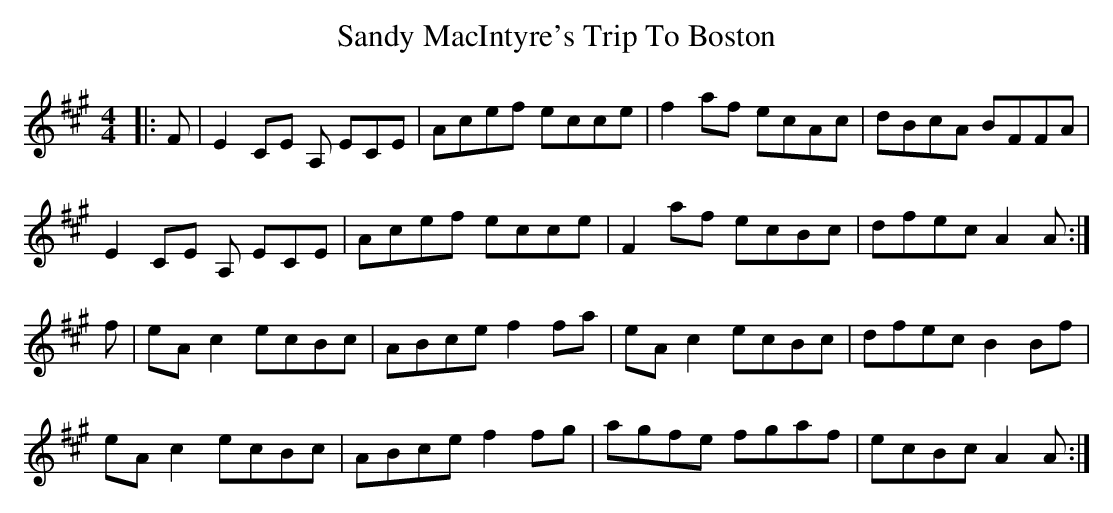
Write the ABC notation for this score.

X:1
T: Sandy MacIntyre's Trip To Boston
M: 4/4
L: 1/8
K: Amaj
|:F|E2 CE A, ECE|Acef ecce|f2 af ecAc|dBcA BFFA|
E2 CE A, ECE|Acef ecce|F2 af ecBc|dfec A2 A:|
f|eA c2 ecBc|ABce f2 fa|eA c2 ecBc|dfec B2 Bf|
eA c2 ecBc|ABce f2 fg|agfe fgaf|ecBc A2 A:|
